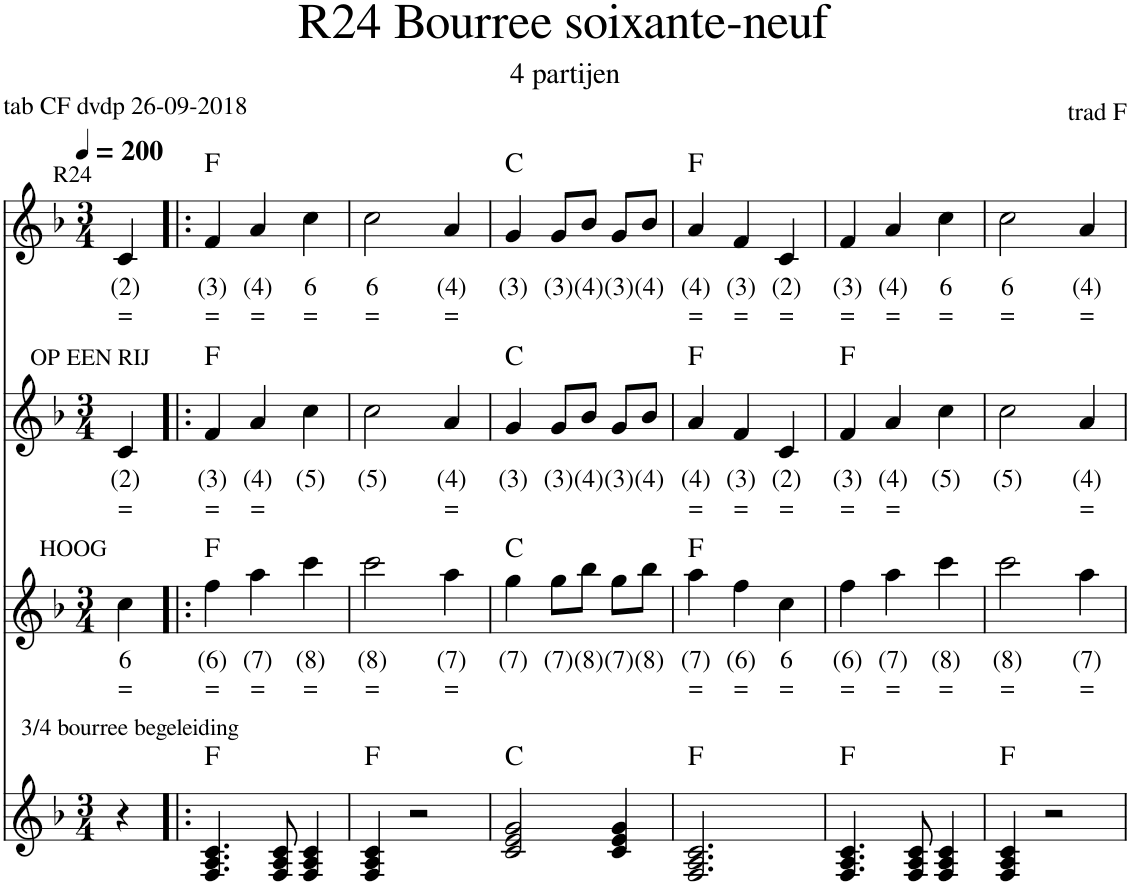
**kern	**kern	**text	**text	**kern	**text	**text	**kern	**text	**text	**harte
*part4	*part3	*part3	*part3	*part2	*part2	*part2	*part1	*part1	*part1	*part1
*staff4	*staff3	*staff3	*staff3	*staff2	*staff2	*staff2	*staff1	*staff1	*staff1	*
*I"Stem	*I"Stem	*	*	*I"Stem	*	*	*I"Stem	*	*	*
*clefG2	*clefG2	*	*	*clefG2	*	*	*clefG2	*	*	*
*k[b-]	*k[b-]	*	*	*k[b-]	*	*	*k[b-]	*	*	*
*M3/4	*M3/4	*	*	*M3/4	*	*	*M3/4	*	*	*
*MM200	*MM200	*	*	*MM200	*	*	*MM200	*	*	*
=	=	=	=	=	=	=	=	=	=	=
!	!	!	!	!	!	!	!LO:TX:a:t=R24	!	!	!
!	!	!	!	!LO:TX:a:t=OP EEN RIJ	!	!	!	!	!	!
!	!LO:TX:a:t=HOOG	!	!	!	!	!	!	!	!	!
!LO:TX:a:t=3/4 bourree begeleiding	!	!	!	!	!	!	!	!	!	!
!	!	!LO:LY:b	!LO:LY:b	!	!LO:LY:b	!LO:LY:b	!	!LO:LY:b	!LO:LY:b	!
4r	4cc\	6	=	4c/	(2)	=	4c/	(2)	=	.
=1!|:	=1!|:	=1!|:	=1!|:	=1!|:	=1!|:	=1!|:	=1!|:	=1!|:	=1!|:	=1!|:
!	!	!LO:LY:b	!LO:LY:b	!	!LO:LY:b	!LO:LY:b	!	!LO:LY:b	!LO:LY:b	!
4.F/ 4.A/ 4.c/	4ff\	(6)	=	4f/	(3)	=	4f/	(3)	=	F:maj
!	!	!LO:LY:b	!LO:LY:b	!	!LO:LY:b	!LO:LY:b	!	!LO:LY:b	!LO:LY:b	!
.	4aa\	(7)	=	4a/	(4)	=	4a/	(4)	=	.
8F/ 8A/ 8c/	.	.	.	.	.	.	.	.	.	.
!	!	!LO:LY:b	!LO:LY:b	!	!LO:LY:b	!	!	!LO:LY:b	!LO:LY:b	!
4F/ 4A/ 4c/	4ccc\	(8)	=	4cc\	(5)	.	4cc\	6	=	.
=2	=2	=2	=2	=2	=2	=2	=2	=2	=2	=2
!	!	!LO:LY:b	!LO:LY:b	!	!LO:LY:b	!	!	!LO:LY:b	!LO:LY:b	!
4F/ 4A/ 4c/	2ccc\	(8)	=	2cc\	(5)	.	2cc\	6	=	.
2r	.	.	.	.	.	.	.	.	.	.
!	!	!LO:LY:b	!LO:LY:b	!	!LO:LY:b	!LO:LY:b	!	!LO:LY:b	!LO:LY:b	!
.	4aa\	(7)	=	4a/	(4)	=	4a/	(4)	=	.
=3	=3	=3	=3	=3	=3	=3	=3	=3	=3	=3
!	!	!LO:LY:b	!	!	!LO:LY:b	!	!	!LO:LY:b	!	!
2c/ 2e/ 2g/	4gg\	(7)	.	4g/	(3)	.	4g/	(3)	.	C:maj
!	!	!LO:LY:b	!	!	!LO:LY:b	!	!	!LO:LY:b	!	!
.	8gg\L	(7)	.	8g/L	(3)	.	8g/L	(3)	.	.
!	!	!LO:LY:b	!	!	!LO:LY:b	!	!	!LO:LY:b	!	!
.	8bb-\J	(8)	.	8b-/J	(4)	.	8b-/J	(4)	.	.
!	!	!LO:LY:b	!	!	!LO:LY:b	!	!	!LO:LY:b	!	!
4c/ 4e/ 4g/	8gg\L	(7)	.	8g/L	(3)	.	8g/L	(3)	.	.
!	!	!LO:LY:b	!	!	!LO:LY:b	!	!	!LO:LY:b	!	!
.	8bb-\J	(8)	.	8b-/J	(4)	.	8b-/J	(4)	.	.
=4	=4	=4	=4	=4	=4	=4	=4	=4	=4	=4
!	!	!LO:LY:b	!LO:LY:b	!	!LO:LY:b	!LO:LY:b	!	!LO:LY:b	!LO:LY:b	!
2.F/ 2.A/ 2.c/	4aa\	(7)	=	4a/	(4)	=	4a/	(4)	=	F:maj
!	!	!LO:LY:b	!LO:LY:b	!	!LO:LY:b	!LO:LY:b	!	!LO:LY:b	!LO:LY:b	!
.	4ff\	(6)	=	4f/	(3)	=	4f/	(3)	=	.
!	!	!LO:LY:b	!LO:LY:b	!	!LO:LY:b	!LO:LY:b	!	!LO:LY:b	!LO:LY:b	!
.	4cc\	6	=	4c/	(2)	=	4c/	(2)	=	.
=5	=5	=5	=5	=5	=5	=5	=5	=5	=5	=5
!	!	!LO:LY:b	!LO:LY:b	!	!LO:LY:b	!LO:LY:b	!	!LO:LY:b	!LO:LY:b	!
4.F/ 4.A/ 4.c/	4ff\	(6)	=	4f/	(3)	=	4f/	(3)	=	.
!	!	!LO:LY:b	!LO:LY:b	!	!LO:LY:b	!LO:LY:b	!	!LO:LY:b	!LO:LY:b	!
.	4aa\	(7)	=	4a/	(4)	=	4a/	(4)	=	.
8F/ 8A/ 8c/	.	.	.	.	.	.	.	.	.	.
!	!	!LO:LY:b	!LO:LY:b	!	!LO:LY:b	!	!	!LO:LY:b	!LO:LY:b	!
4F/ 4A/ 4c/	4ccc\	(8)	=	4cc\	(5)	.	4cc\	6	=	.
=6	=6	=6	=6	=6	=6	=6	=6	=6	=6	=6
!	!	!LO:LY:b	!LO:LY:b	!	!LO:LY:b	!	!	!LO:LY:b	!LO:LY:b	!
4F/ 4A/ 4c/	2ccc\	(8)	=	2cc\	(5)	.	2cc\	6	=	.
2r	.	.	.	.	.	.	.	.	.	.
!	!	!LO:LY:b	!LO:LY:b	!	!LO:LY:b	!LO:LY:b	!	!LO:LY:b	!LO:LY:b	!
.	4aa\	(7)	=	4a/	(4)	=	4a/	(4)	=	.
=	=	=	=	=	=	=	=	=	=	=
*-	*-	*-	*-	*-	*-	*-	*-	*-	*-	*-
